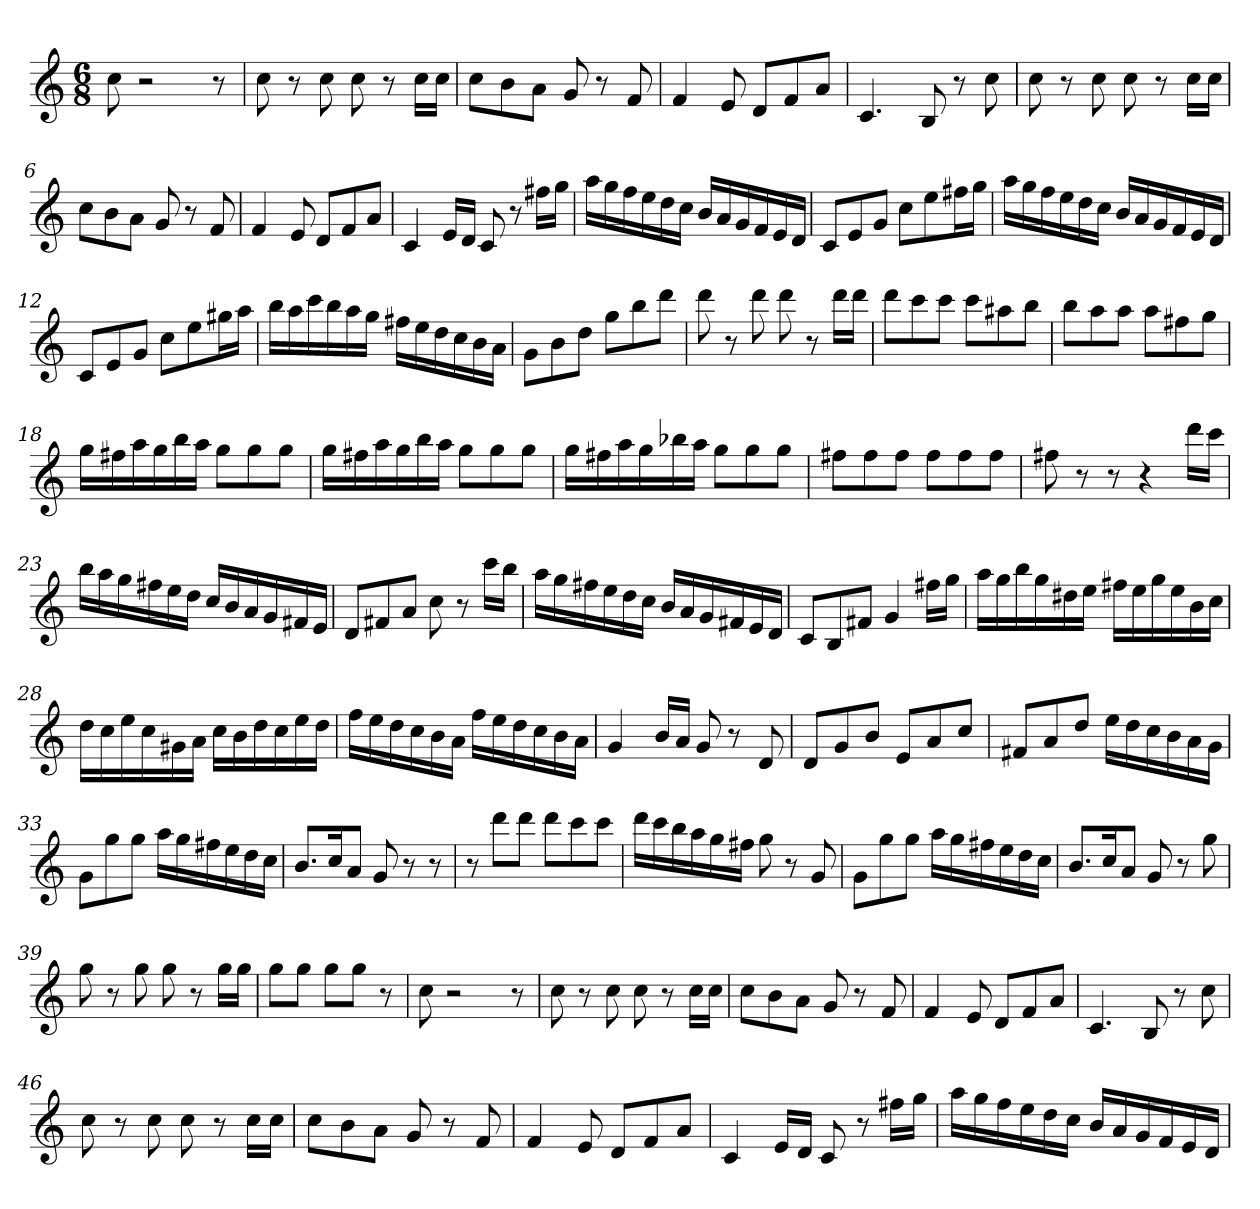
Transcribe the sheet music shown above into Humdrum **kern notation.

**kern
*part1
*staff1
*clefG2
*k[]
*C:
*M6/8
=
8cc
2r
8r
=1
8cc
8r
8cc
8cc
8r
16cc\LL
16cc\JJ
=2
8cc\L
8b\
8a\J
8g
8r
8f
=3
4f
8e
8d/L
8f/
8a/J
=4
4.c
8B
8r
8cc
=5
8cc
8r
8cc
8cc
8r
16cc\LL
16cc\JJ
=6
8cc\L
8b\
8a\J
8g
8r
8f
=7
4f
8e
8d/L
8f/
8a/J
=8
4c
16e/LL
16d/JJ
8c
8r
16ff#X\LL
16gg\JJ
=9
16aa\LL
16gg\
16ff\
16ee\
16dd\
16cc\JJ
16b/LL
16a/
16g/
16f/
16e/
16d/JJ
=10
8c/L
8e/
8g/J
8cc\L
8ee\
16ff#X\L
16gg\JJ
=11
16aa\LL
16gg\
16ff\
16ee\
16dd\
16cc\JJ
16b/LL
16a/
16g/
16f/
16e/
16d/JJ
=12
8c/L
8e/
8g/J
8cc\L
8ee\
16gg#X\L
16aa\JJ
=13
16bb\LL
16aa\
16ccc\
16bb\
16aa\
16gg\JJ
16ff#X\LL
16ee\
16dd\
16cc\
16b\
16a\JJ
=14
8g\L
8b\
8dd\J
8gg\L
8bb\
8ddd\J
=15
8ddd
8r
8ddd
8ddd
8r
16ddd\LL
16ddd\JJ
=16
8ddd\L
8ccc\
8ccc\J
8ccc\L
8aa#X\
8bb\J
=17
8bb\L
8aa\
8aa\J
8aa\L
8ff#X\
8gg\J
=18
16gg\LL
16ff#X\
16aa\
16gg\
16bb\
16aa\JJ
8gg\L
8gg\
8gg\J
=19
16gg\LL
16ff#X\
16aa\
16gg\
16bb\
16aa\JJ
8gg\L
8gg\
8gg\J
=20
16gg\LL
16ff#X\
16aa\
16gg\
16bb-X\
16aa\JJ
8gg\L
8gg\
8gg\J
=21
8ff#X\L
8ff#\
8ff#\J
8ff#\L
8ff#\
8ff#\J
=22
8ff#X
8r
8r
4r
16ddd\LL
16ccc\JJ
=23
16bb\LL
16aa\
16gg\
16ff#X\
16ee\
16dd\JJ
16cc/LL
16b/
16a/
16g/
16f#X/
16e/JJ
=24
8d/L
8f#X/
8a/J
8cc
8r
16ccc\LL
16bb\JJ
=25
16aa\LL
16gg\
16ff#X\
16ee\
16dd\
16cc\JJ
16b/LL
16a/
16g/
16f#X/
16e/
16d/JJ
=26
8c/L
8B/
8f#X/J
4g
16ff#X\LL
16gg\JJ
=27
16aa\LL
16gg\
16bb\
16gg\
16dd#X\
16ee\JJ
16ff#X\LL
16ee\
16gg\
16ee\
16b\
16cc\JJ
=28
16dd\LL
16cc\
16ee\
16cc\
16g#X\
16a\JJ
16cc\LL
16b\
16dd\
16cc\
16ee\
16dd\JJ
=29
16ff\LL
16ee\
16dd\
16cc\
16b\
16a\JJ
16ff\LL
16ee\
16dd\
16cc\
16b\
16a\JJ
=30
4g
16b/LL
16a/JJ
8g
8r
8d
=31
8d/L
8g/
8b/J
8e/L
8a/
8cc/J
=32
8f#X/L
8a/
8dd/J
16ee\LL
16dd\
16cc\
16b\
16a\
16g\JJ
=33
8g\L
8gg\
8gg\J
16aa\LL
16gg\
16ff#X\
16ee\
16dd\
16cc\JJ
=34
8.b/L
16cc/K
8a/J
8g
8r
8r
=35
8r
8ddd\L
8ddd\J
8ddd\L
8ccc\
8ccc\J
=36
16ddd\LL
16ccc\
16bb\
16aa\
16gg\
16ff#X\JJ
8gg
8r
8g
=37
8g\L
8gg\
8gg\J
16aa\LL
16gg\
16ff#X\
16ee\
16dd\
16cc\JJ
=38
8.b/L
16cc/K
8a/J
8g
8r
8gg
=39
8gg
8r
8gg
8gg
8r
16gg\LL
16gg\JJ
=40
8gg\L
8gg\J
8gg\L
8gg\J
8r
=41
8cc
2r
8r
=42
8cc
8r
8cc
8cc
8r
16cc\LL
16cc\JJ
=43
8cc\L
8b\
8a\J
8g
8r
8f
=44
4f
8e
8d/L
8f/
8a/J
=45
4.c
8B
8r
8cc
=46
8cc
8r
8cc
8cc
8r
16cc\LL
16cc\JJ
=47
8cc\L
8b\
8a\J
8g
8r
8f
=48
4f
8e
8d/L
8f/
8a/J
=49
4c
16e/LL
16d/JJ
8c
8r
16ff#X\LL
16gg\JJ
=50
16aa\LL
16gg\
16ff\
16ee\
16dd\
16cc\JJ
16b/LL
16a/
16g/
16f/
16e/
16d/JJ
=
*-
